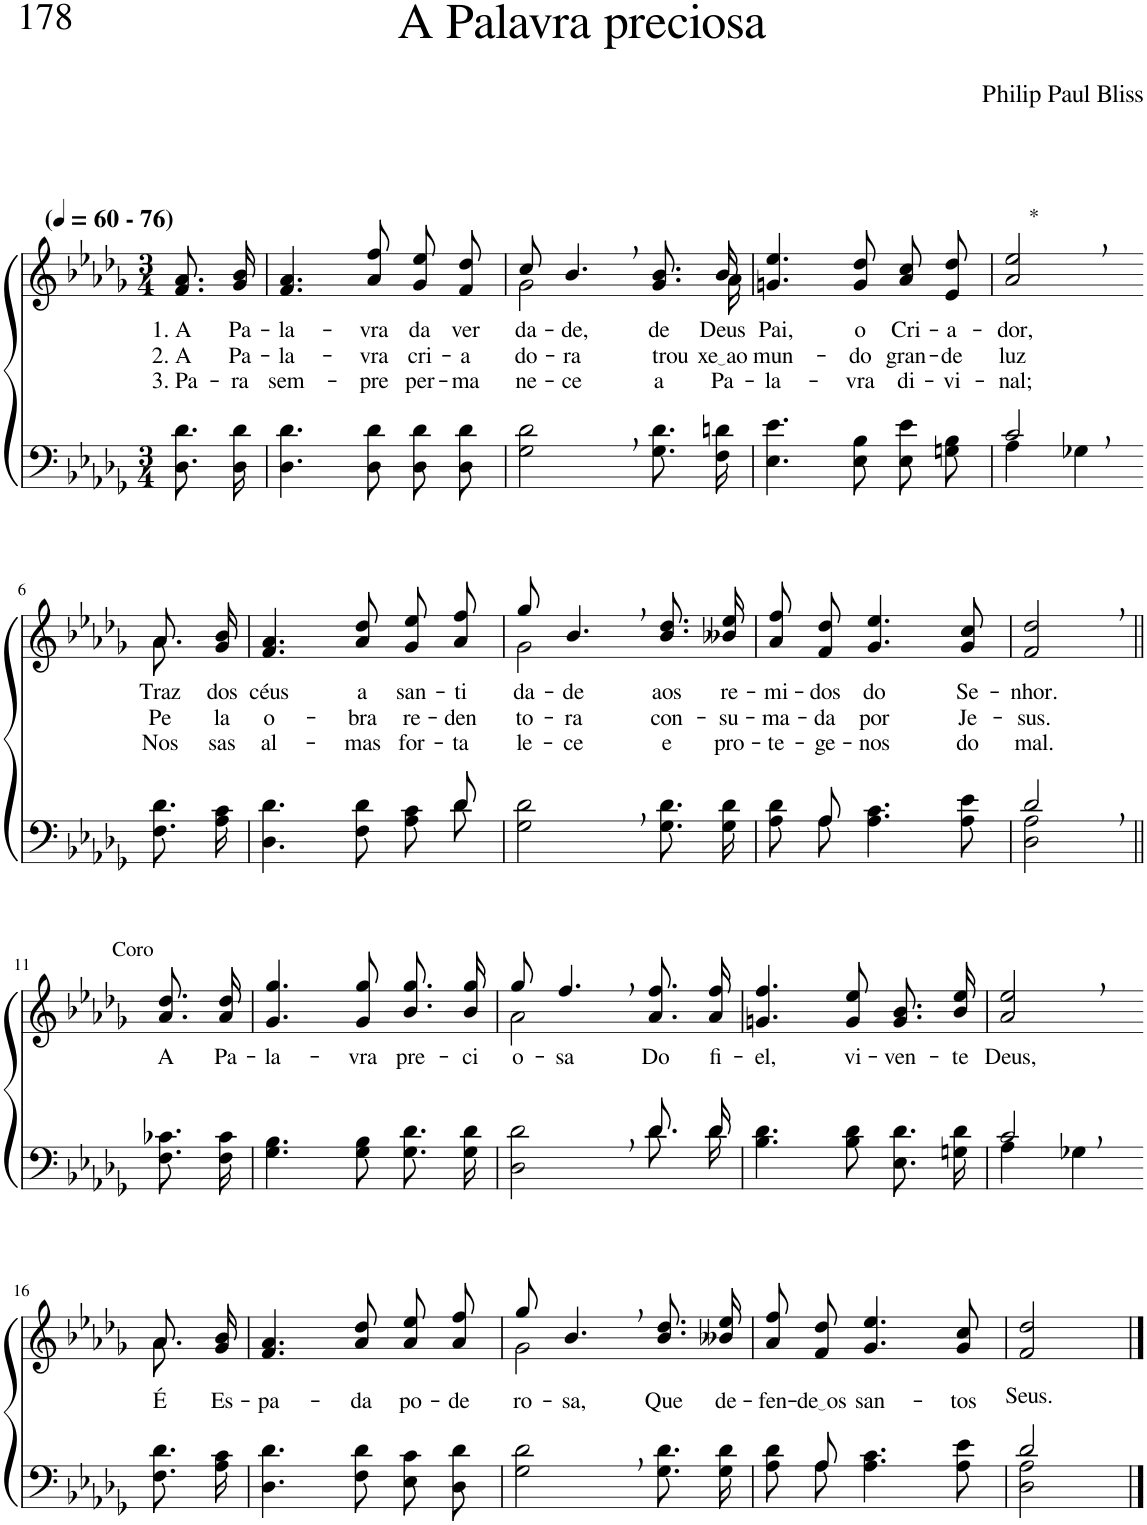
**kern	**kern	**text	**text	**text
*part2	*part1	*part1	*part1	*part1
*staff2	*staff1	*staff1	*staff1	*staff1
*I"Parte III e IV	*I"Parte I e II	*	*	*
*clefF4	*clefG2	*	*	*
*Trd2c3	*Trd2c3	*	*	*
*k[b-e-a-d-g-]	*k[b-e-a-d-g-]	*	*	*
*M3/4	*M3/4	*	*	*
*MM60	*MM60	*	*	*
=1	=1	=1	=1	=1
!	!LO:TX:a:B:t=(	!	!	!
!	!LO:TX:a:B:t=- 76)	!	!	!
!	!	!LO:LY:b	!LO:LY:b	!LO:LY:b
8.D-\ 8.d-\L	8.f/ 8.a-/L	1. A	2. A	3. Pa-
!	!	!LO:LY:b	!LO:LY:b	!LO:LY:b
16D-\ 16d-\Jk	16g-/ 16b-/Jk	Pa-	Pa-	-ra
=2	=2	=2	=2	=2
!	!	!LO:LY:b	!LO:LY:b	!LO:LY:b
4.D-\ 4.d-\	4.f/ 4.a-/	-la-	-la-	sem-
!	!	!LO:LY:b	!LO:LY:b	!LO:LY:b
8D-\ 8d-\	8a-/ 8ff/	-vra	-vra	-pre
!	!	!LO:LY:b	!LO:LY:b	!LO:LY:b
8D-\ 8d-\L	8g-\ 8ee-\L	da	cri-	per-
!	!	!LO:LY:b	!LO:LY:b	!LO:LY:b
8D-\ 8d-\J	8f\ 8dd-\J	ver-	-a-	-ma-
=3	=3	=3	=3	=3
*	*^	*	*	*
!	!	!	!LO:LY:b	!LO:LY:b	!LO:LY:b
2G-\, 2d-\,	8cc/	2g-\	-da-	-do-	-ne-
!	!	!	!LO:LY:b	!LO:LY:b	!LO:LY:b
.	4.b-,/	.	-de,	-ra	-ce
!	!	!	!LO:LY:b	!LO:LY:b	!LO:LY:b
8.G-\ 8.d-\L	8.g-/ 8.b-/L	8.ryy	de	trou-	a
!	!	!	!LO:LY:b	!LO:LY:b	!LO:LY:b
16F\ 16dn\Jk	16b-/Jk	16a-\	Deus	xe ao	Pa-
=4	=4	=4	=4	=4	=4
!	!	!	!LO:LY:b	!LO:LY:b	!LO:LY:b
*	*v	*v	*	*	*
4.E-\ 4.e-\	4.gn/ 4.ee-/	Pai,	mun-	-la-
!	!	!LO:LY:b	!LO:LY:b	!LO:LY:b
8E-\ 8B-\	8g/ 8dd-/	o	-do	-vra
!	!	!LO:LY:b	!LO:LY:b	!LO:LY:b
8E-\ 8e-\L	8a-\ 8cc\L	Cri-	gran-	di-
!	!	!LO:LY:b	!LO:LY:b	!LO:LY:b
8Gn\ 8B-\J	8e-\ 8dd-\J	-a-	-de	-vi-
=5	=5	=5	=5	=5
*^	*	*	*	*
!	!	!LO:TX:a:t=*	!	!	!
!	!	!	!LO:LY:b	!LO:LY:b	!LO:LY:b
2c,/	4A-\	2a-/, 2ee-/,	-dor,	luz	-nal;
.	4G-X\	.	.	.	.
!!LO:LB:g=z
=6-	=6-	=6-	=6-	=6-	=6-
!	!	!	!LO:LY:b	!LO:LY:b	!LO:LY:b
*v	*v	*^	*	*	*
8.F\ 8.d-\L	8.a-\	8.a-/L	Traz	Pe-	Nos-
!	!	!	!LO:LY:b	!LO:LY:b	!LO:LY:b
16A-\ 16c\Jk	16ryy	16g-/ 16b-/Jk	dos	-la	-sas
=7	=7	=7	=7	=7	=7
*^	*	*	*	*	*
!	!	!	!	!LO:LY:b	!LO:LY:b	!LO:LY:b
*	*	*v	*v	*	*	*
2ryy	4.D-\ 4.d-\	4.f/ 4.a-/	céus	o-	al-
!	!	!	!LO:LY:b	!LO:LY:b	!LO:LY:b
.	8F\ 8d-\	8a-/ 8dd-/	a	-bra	-mas
!	!	!	!LO:LY:b	!LO:LY:b	!LO:LY:b
8ryy	8A-\ 8c\L	8g-\ 8ee-\L	san-	re-	for-
!	!	!	!LO:LY:b	!LO:LY:b	!LO:LY:b
8d-/	8d-\J	8a-\ 8ff\J	-ti-	-den-	-ta-
=8	=8	=8	=8	=8	=8
*	*	*^	*	*	*
!	!	!	!	!LO:LY:b	!LO:LY:b	!LO:LY:b
*v	*v	*	*	*	*	*
2G-\, 2d-\,	8gg-/	2g-\	-da-	-to-	-le-
!	!	!	!LO:LY:b	!LO:LY:b	!LO:LY:b
.	4.b-,/	.	-de	-ra	-ce
!	!	!	!LO:LY:b	!LO:LY:b	!LO:LY:b
8.G-\ 8.d-\L	8.b-\ 8.dd-\L	4ryy	aos	con-	e
!	!	!	!LO:LY:b	!LO:LY:b	!LO:LY:b
16G-\ 16d-\Jk	16b--X\ 16ee-\Jk	.	re-	-su-	pro-
*	*v	*v	*	*	*
=9	=9	=9	=9	=9
*^	*	*	*	*
!	!	!	!LO:LY:b	!LO:LY:b	!LO:LY:b
8A-\ 8d-\L	8ryy	8a-\ 8ff\L	-mi-	-ma-	-te-
!	!	!	!LO:LY:b	!LO:LY:b	!LO:LY:b
8A-\J	8A-/	8f\ 8dd-\J	-dos	-da	-ge-
!	!	!	!LO:LY:b	!LO:LY:b	!LO:LY:b
4.A-\ 4.c\	2ryy	4.g-/ 4.ee-/	do	por	-nos
!	!	!	!LO:LY:b	!LO:LY:b	!LO:LY:b
8A-\ 8e-\	.	8g-/ 8cc/	Se-	Je-	do
=10	=10	=10	=10	=10	=10
!	!	!	!LO:LY:b	!LO:LY:b	!LO:LY:b
2d-,/	2D-\ 2A-\	2f/, 2dd-/,	-nhor.	-sus.	mal.
*v	*v	*	*	*	*
!!LO:LB:g=z
=11||	=11||	=11||	=11||	=11||
*k[b-e-a-d-g-]	*k[b-e-a-d-g-]	*	*	*
*^	*	*	*	*
!	!	!LO:TX:a:t=Coro	!	!	!
!	!	!	!LO:LY:b	!	!
*v	*v	*	*	*	*
8.F\ 8.c-X\L	8.a-\ 8.dd-\L	A	.	.
!	!	!LO:LY:b	!	!
16F\ 16c-\Jk	16a-\ 16dd-\Jk	Pa-	.	.
=12	=12	=12	=12	=12
!	!	!LO:LY:b	!	!
4.G-\ 4.B-\	4.g-/ 4.gg-/	-la-	.	.
!	!	!LO:LY:b	!	!
8G-\ 8B-\	8g-/ 8gg-/	-vra	.	.
!	!	!LO:LY:b	!	!
8.G-\ 8.d-\L	8.b-\ 8.gg-\L	pre-	.	.
!	!	!LO:LY:b	!	!
16G-\ 16d-\Jk	16b-\ 16gg-\Jk	-ci-	.	.
=13	=13	=13	=13	=13
*^	*^	*	*	*
!	!	!	!	!LO:LY:b	!	!
2ryy	2D-\ 2d-\	8gg-/	2a-\	-o-	.	.
!	!	!	!	!LO:LY:b	!	!
.	.	4.ff,/	.	-sa	.	.
!	!	!	!	!LO:LY:b	!	!
8.d-\L	8.d-\L	8.a-\ 8.ff\L	4ryy	Do	.	.
!	!	!	!	!LO:LY:b	!	!
16d-\Jk	16d-\Jk	16a-\ 16ff\Jk	.	fi-	.	.
*	*	*v	*v	*	*	*
=14	=14	=14	=14	=14	=14
!	!	!	!LO:LY:b	!	!
*v	*v	*	*	*	*
4.B-\ 4.d-\	4.gn/ 4.ff/	-el,	.	.
!	!	!LO:LY:b	!	!
8B-\ 8d-\	8g/ 8ee-/	vi-	.	.
!	!	!LO:LY:b	!	!
8.E-\ 8.d-\L	8.g\ 8.b-\L	-ven-	.	.
!	!	!LO:LY:b	!	!
16Gn\ 16d-\Jk	16b-\ 16ee-\Jk	-te	.	.
=15	=15	=15	=15	=15
*^	*	*	*	*
!	!	!	!LO:LY:b	!	!
2c,/	4A-\	2a-/, 2ee-/,	Deus,	.	.
.	4G-X\	.	.	.	.
*v	*v	*	*	*	*
!!LO:LB:g=z
=16-	=16-	=16-	=16-	=16-
*k[b-e-a-d-g-]	*	*	*	*
*^	*	*	*	*
!	!	!	!LO:LY:b	!	!
*v	*v	*^	*	*	*
8.F\ 8.d-\L	8.a-\	8.a-/L	É	.	.
!	!	!	!LO:LY:b	!	!
16A-\ 16c\Jk	16ryy	16g-/ 16b-/Jk	Es-	.	.
=17	=17	=17	=17	=17	=17
!	!	!	!LO:LY:b	!	!
*	*v	*v	*	*	*
4.D-\ 4.d-\	4.f/ 4.a-/	-pa-	.	.
!	!	!LO:LY:b	!	!
8F\ 8d-\	8a-/ 8dd-/	-da	.	.
!	!	!LO:LY:b	!	!
8E-\ 8c\L	8a-\ 8ee-\L	po-	.	.
!	!	!LO:LY:b	!	!
8D-\ 8d-\J	8a-\ 8ff\J	-de-	.	.
=18	=18	=18	=18	=18
*	*^	*	*	*
!	!	!	!LO:LY:b	!	!
2G-\, 2d-\,	8gg-/	2g-\	-ro-	.	.
!	!	!	!LO:LY:b	!	!
.	4.b-,/	.	-sa,	.	.
!	!	!	!LO:LY:b	!	!
8.G-\ 8.d-\L	8.b-\ 8.dd-\L	4ryy	Que	.	.
!	!	!	!LO:LY:b	!	!
16G-\ 16d-\Jk	16b--X\ 16ee-\Jk	.	de-	.	.
*	*v	*v	*	*	*
=19	=19	=19	=19	=19
*^	*	*	*	*
!	!	!	!LO:LY:b	!	!
8A-\ 8d-\L	8ryy	8a-\ 8ff\L	-fen-	.	.
!	!	!	!LO:LY:b	!	!
8A-\J	8A-/	8f\ 8dd-\J	de os	.	.
!	!	!	!LO:LY:b	!	!
4.A-\ 4.c\	2ryy	4.g-/ 4.ee-/	san-	.	.
!	!	!	!LO:LY:b	!	!
8A-\ 8e-\	.	8g-/ 8cc/	-tos	.	.
=20	=20	=20	=20	=20	=20
!	!	!LO:TX:b:t=Seus.	!	!	!
2d-/	2D-\ 2A-\	2f/ 2dd-/	.	.	.
*v	*v	*	*	*	*
==	==	==	==	==
*-	*-	*-	*-	*-
